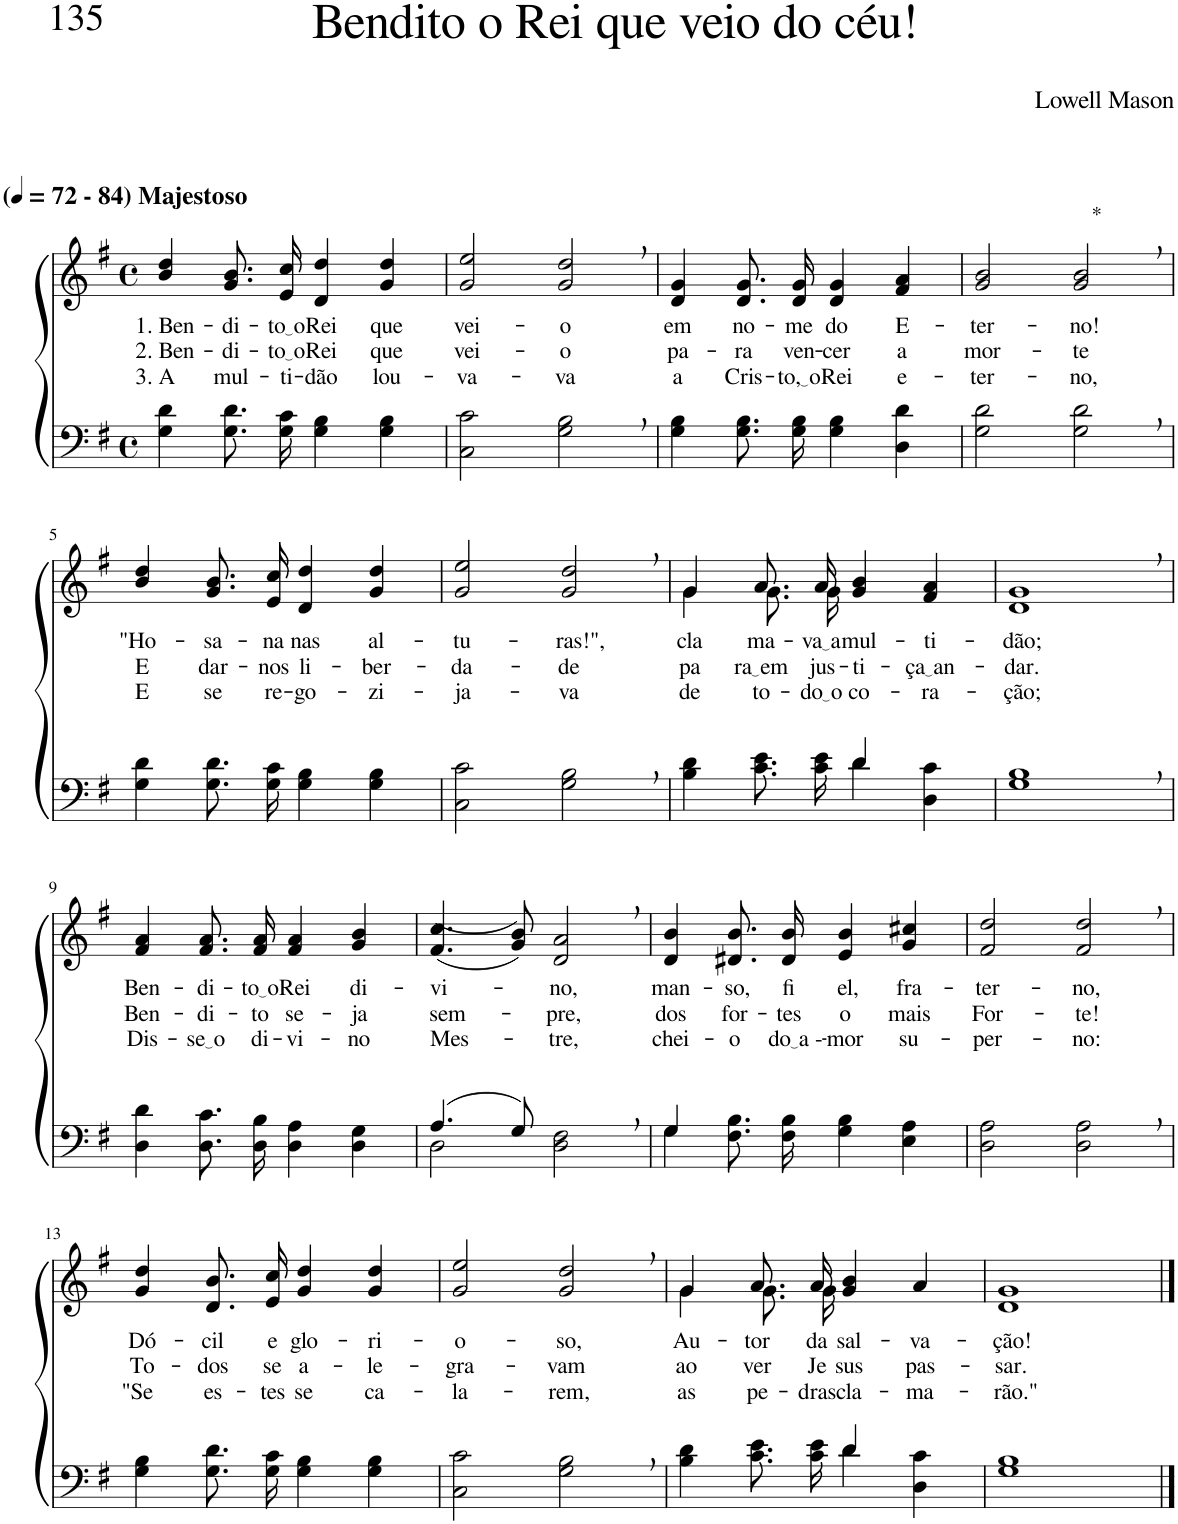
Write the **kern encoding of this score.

**kern	**kern	**text	**text	**text
*part2	*part1	*part1	*part1	*part1
*staff2	*staff1	*staff1	*staff1	*staff1
*I"Parte III e IV	*I"Parte I e II	*	*	*
*clefF4	*clefG2	*	*	*
*Trd1c2	*Trd1c2	*	*	*
*k[f#]	*k[f#]	*	*	*
*M4/4	*M4/4	*	*	*
*met(c)	*met(c)	*	*	*
*MM72	*MM72	*	*	*
=1	=1	=1	=1	=1
!	!LO:TX:a:B:t=(	!	!	!
!	!LO:TX:a:B:t=- 84) Majestoso	!	!	!
!	!	!LO:LY:b	!LO:LY:b	!LO:LY:b
4G\ 4d\	4b/ 4dd/	1. Ben-	2. Ben-	3. A
!	!	!LO:LY:b	!LO:LY:b	!LO:LY:b
8.G\ 8.d\L	8.g/ 8.b/L	-di-	-di-	mul-
!	!	!LO:LY:b	!LO:LY:b	!LO:LY:b
16G\ 16c\Jk	16e/ 16cc/Jk	to o	to o	-ti-
!	!	!LO:LY:b	!LO:LY:b	!LO:LY:b
4G\ 4B\	4d/ 4dd/	Rei	Rei	-dão
!	!	!LO:LY:b	!LO:LY:b	!LO:LY:b
4G\ 4B\	4g/ 4dd/	que	que	lou-
=2	=2	=2	=2	=2
!	!	!LO:LY:b	!LO:LY:b	!LO:LY:b
2C\ 2c\	2g/ 2ee/	vei-	vei-	-va-
!	!LO:TX:a:t=*	!	!	!
!	!	!LO:LY:b	!LO:LY:b	!LO:LY:b
2G\, 2B\,	2g/, 2dd/,	-o	-o	-va
=3	=3	=3	=3	=3
!	!	!LO:LY:b	!LO:LY:b	!LO:LY:b
4G\ 4B\	4d/ 4g/	em	pa-	a
!	!	!LO:LY:b	!LO:LY:b	!LO:LY:b
8.G\ 8.B\L	8.d/ 8.g/L	no-	-ra	Cris-
!	!	!LO:LY:b	!LO:LY:b	!LO:LY:b
16G\ 16B\Jk	16d/ 16g/Jk	-me	ven-	to, o
!	!	!LO:LY:b	!LO:LY:b	!LO:LY:b
4G\ 4B\	4d/ 4g/	do	-cer	Rei
!	!	!LO:LY:b	!LO:LY:b	!LO:LY:b
4D\ 4d\	4f#/ 4a/	E-	a	e-
=4	=4	=4	=4	=4
!	!	!LO:LY:b	!LO:LY:b	!LO:LY:b
2G\ 2d\	2g/ 2b/	-ter-	mor-	-ter-
!	!	!LO:LY:b	!LO:LY:b	!LO:LY:b
2G\, 2d\,	2g/, 2b/,	-no!	-te	-no,
!!LO:LB:g=z
=5	=5	=5	=5	=5
!	!	!LO:LY:b	!LO:LY:b	!LO:LY:b
4G\ 4d\	4b/ 4dd/	"Ho-	E	E
!	!	!LO:LY:b	!LO:LY:b	!LO:LY:b
8.G\ 8.d\L	8.g/ 8.b/L	-sa-	dar-	se
!	!	!LO:LY:b	!LO:LY:b	!LO:LY:b
16G\ 16c\Jk	16e/ 16cc/Jk	-na	-nos	re-
!	!	!LO:LY:b	!LO:LY:b	!LO:LY:b
4G\ 4B\	4d/ 4dd/	nas	li-	-go-
!	!	!LO:LY:b	!LO:LY:b	!LO:LY:b
4G\ 4B\	4g/ 4dd/	al-	-ber-	-zi-
=6	=6	=6	=6	=6
!	!	!LO:LY:b	!LO:LY:b	!LO:LY:b
2C\ 2c\	2g/ 2ee/	-tu-	-da-	-ja-
!	!	!LO:LY:b	!LO:LY:b	!LO:LY:b
2G\, 2B\,	2g/, 2dd/,	-ras!",	-de	-va
=7	=7	=7	=7	=7
*^	*^	*	*	*
!	!	!	!	!LO:LY:b	!LO:LY:b	!LO:LY:b
2ryy	4B\ 4d\	4g/	4g\	cla-	pa-	de
!	!	!	!	!LO:LY:b	!LO:LY:b	!LO:LY:b
.	8.c\ 8.e\L	8.a/L	8.g\L	-ma-	ra em	to-
!	!	!	!	!LO:LY:b	!LO:LY:b	!LO:LY:b
.	16c\ 16e\Jk	16a/Jk	16g\Jk	va a	jus-	do o
!	!	!	!	!LO:LY:b	!LO:LY:b	!LO:LY:b
4d/	4d\	4g/ 4b/	2ryy	mul-	-ti-	co-
!	!	!	!	!LO:LY:b	!LO:LY:b	!LO:LY:b
4ryy	4D\ 4c\	4f#/ 4a/	.	-ti-	ça an	-ra-
*	*	*v	*v	*	*	*
=8	=8	=8	=8	=8	=8
!	!	!	!LO:LY:b	!LO:LY:b	!LO:LY:b
*v	*v	*	*	*	*
1G, 1B,	1d, 1g,	-dão;	-dar.	-ção;
!!LO:LB:g=z
=9	=9	=9	=9	=9
!	!	!LO:LY:b	!LO:LY:b	!LO:LY:b
4D\ 4d\	4f#/ 4a/	Ben-	Ben-	Dis-
!	!	!LO:LY:b	!LO:LY:b	!LO:LY:b
8.D\ 8.c\L	8.f#/ 8.a/L	-di-	-di-	se o
!	!	!LO:LY:b	!LO:LY:b	!LO:LY:b
16D\ 16B\Jk	16f#/ 16a/Jk	to o	-to	di-
!	!	!LO:LY:b	!LO:LY:b	!LO:LY:b
4D\ 4A\	4f#/ 4a/	Rei	se-	-vi-
!	!	!LO:LY:b	!LO:LY:b	!LO:LY:b
4D\ 4G\	4g/ 4b/	di-	-ja	-no
=10	=10	=10	=10	=10
*^	*	*	*	*
!	!	!	!LO:LY:b	!LO:LY:b	!LO:LY:b
(4.A/	2D\	((4.f#/ 4.cc/	-vi-	sem-	Mes-
8G/)	.	8g/ 8b/))	.	.	.
!	!	!	!LO:LY:b	!LO:LY:b	!LO:LY:b
2ryy	2D\ 2F#\	2d/, 2a/,	-no,	-pre,	-tre,
=11	=11	=11	=11	=11	=11
!	!	!	!LO:LY:b	!LO:LY:b	!LO:LY:b
4G\	4G/	4d/ 4b/	man-	dos	chei-
!	!	!	!LO:LY:b	!LO:LY:b	!LO:LY:b
8.F#\ 8.B\L	2.ryy	8.d#X/ 8.b/L	-so,	for-	-o
!	!	!	!LO:LY:b	!LO:LY:b	!LO:LY:b
16F#\ 16B\Jk	.	16d#/ 16b/Jk	-fi	tes	do a -
!	!	!	!LO:LY:b	!LO:LY:b	!LO:LY:b
4G\ 4B\	.	4e/ 4b/	-el,	o	-mor
!	!	!	!LO:LY:b	!LO:LY:b	!LO:LY:b
4E\ 4A\	.	4g/ 4cc#X/	fra-	mais	su-
*v	*v	*	*	*	*
=12	=12	=12	=12	=12
!	!	!LO:LY:b	!LO:LY:b	!LO:LY:b
2D\ 2A\	2f#/ 2dd/	-ter-	For-	-per-
!	!	!LO:LY:b	!LO:LY:b	!LO:LY:b
2D\, 2A\,	2f#/, 2dd/,	-no,	-te!	-no:
!!LO:LB:g=z
=13	=13	=13	=13	=13
!	!	!LO:LY:b	!LO:LY:b	!LO:LY:b
4G\ 4B\	4g/ 4dd/	Dó-	To-	"Se
!	!	!LO:LY:b	!LO:LY:b	!LO:LY:b
8.G\ 8.d\L	8.d/ 8.b/L	-cil	-dos	es-
!	!	!LO:LY:b	!LO:LY:b	!LO:LY:b
16G\ 16c\Jk	16e/ 16cc/Jk	e	se	-tes
!	!	!LO:LY:b	!LO:LY:b	!LO:LY:b
4G\ 4B\	4g/ 4dd/	glo-	a-	se
!	!	!LO:LY:b	!LO:LY:b	!LO:LY:b
4G\ 4B\	4g/ 4dd/	-ri-	-le-	ca-
=14	=14	=14	=14	=14
!	!	!LO:LY:b	!LO:LY:b	!LO:LY:b
2C\ 2c\	2g/ 2ee/	-o-	-gra-	-la-
!	!	!LO:LY:b	!LO:LY:b	!LO:LY:b
2G\, 2B\,	2g/, 2dd/,	-so,	-vam	-rem,
=15	=15	=15	=15	=15
*^	*^	*	*	*
!	!	!	!	!LO:LY:b	!LO:LY:b	!LO:LY:b
2ryy	4B\ 4d\	4g/	4g\	Au-	ao	as
!	!	!	!	!LO:LY:b	!LO:LY:b	!LO:LY:b
.	8.c\ 8.e\L	8.a/L	8.g\L	-tor	ver	pe-
!	!	!	!	!LO:LY:b	!LO:LY:b	!LO:LY:b
.	16c\ 16e\Jk	16a/Jk	16g\Jk	da	Je-	-dras
!	!	!	!	!LO:LY:b	!LO:LY:b	!LO:LY:b
4d/	4d\	4g/ 4b/	2ryy	sal-	-sus	cla-
!	!	!	!	!LO:LY:b	!LO:LY:b	!LO:LY:b
4ryy	4D\ 4c\	4a/	.	-va-	pas-	-ma-
*	*	*v	*v	*	*	*
=16	=16	=16	=16	=16	=16
!	!	!	!LO:LY:b	!LO:LY:b	!LO:LY:b
*v	*v	*	*	*	*
1G 1B	1d 1g	-ção!	-sar.	-rão."
==	==	==	==	==
*-	*-	*-	*-	*-
